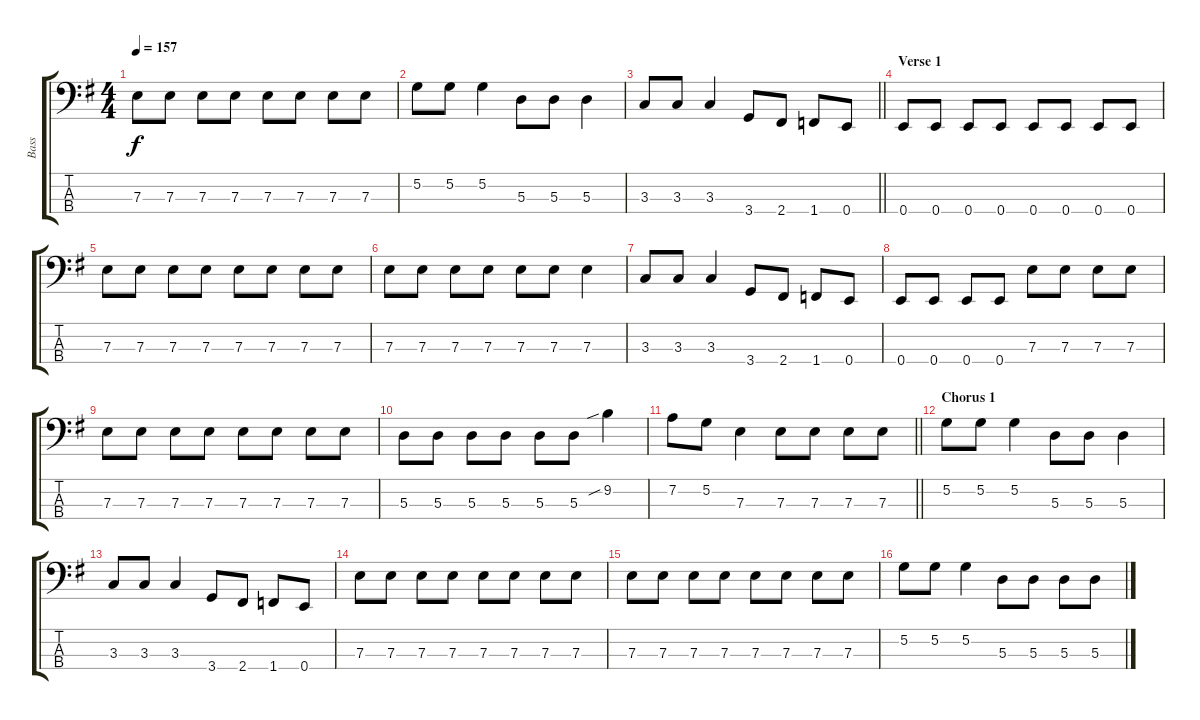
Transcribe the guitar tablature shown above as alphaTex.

\track ("Bass" "Bass") {instrument electricbassfinger}
\staff {score tabs}
\tuning (G2 D2 A1 E1) {hide}
\ts (4 4)
\tempo 157
\clef f4
\ks g
7.3.8{dy f} 7.3.8 7.3.8 7.3.8 7.3.8 7.3.8 7.3.8 7.3.8 |
5.2.8 5.2.8 5.2.4 5.3.8 5.3.8 5.3.4 |
\barLineRight lightlight
3.3.8 3.3.8 3.3.4 3.4.8 2.4.8 1.4.8 0.4.8 |
\section ("" "Verse 1")
0.4.8 0.4.8 0.4.8 0.4.8 0.4.8 0.4.8 0.4.8 0.4.8 |
7.3.8 7.3.8 7.3.8 7.3.8 7.3.8 7.3.8 7.3.8 7.3.8 |
7.3.8 7.3.8 7.3.8 7.3.8 7.3.8 7.3.8 7.3.4 |
3.3.8 3.3.8 3.3.4 3.4.8 2.4.8 1.4.8 0.4.8 |
0.4.8 0.4.8 0.4.8 0.4.8 7.3.8 7.3.8 7.3.8 7.3.8 |
7.3.8 7.3.8 7.3.8 7.3.8 7.3.8 7.3.8 7.3.8 7.3.8 |
5.3.8 5.3.8 5.3.8 5.3.8 5.3.8 5.3.8 9.2{sib}.4 |
\barLineRight lightlight
7.2.8 5.2.8 7.3.4 7.3.8 7.3.8 7.3.8 7.3.8 |
\section ("" "Chorus 1")
5.2.8 5.2.8 5.2.4 5.3.8 5.3.8 5.3.4 |
3.3.8 3.3.8 3.3.4 3.4.8 2.4.8 1.4.8 0.4.8 |
7.3.8 7.3.8 7.3.8 7.3.8 7.3.8 7.3.8 7.3.8 7.3.8 |
7.3.8 7.3.8 7.3.8 7.3.8 7.3.8 7.3.8 7.3.8 7.3.8 |
5.2.8 5.2.8 5.2.4 5.3.8 5.3.8 5.3.8 5.3.8
